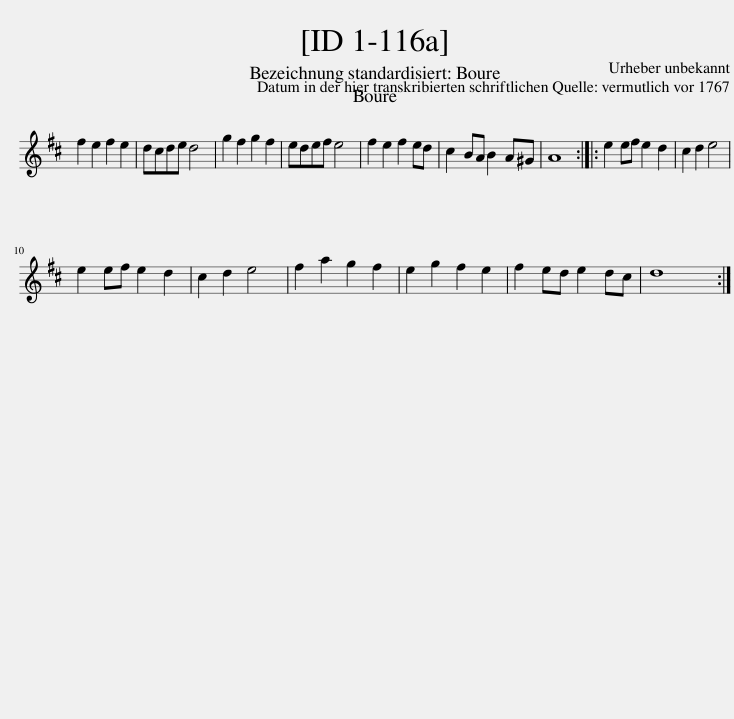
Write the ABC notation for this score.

X:1
L:1/8
M:none
I:linebreak $
K:D
V:1 treble
V:1
 f2 e2 f2 e2 | dcde d4 | g2 f2 g2 f2 | edef e4 | f2 e2 f2 ed | %5
 c2 BA B2 A^G | A8 :: e2 ef e2 d2 | c2 d2 e4 |$ e2 ef e2 d2 | %10
 c2 d2 e4 | f2 a2 g2 f2 | e2 g2 f2 e2 | f2 ed e2 dc | d8 :| %15
